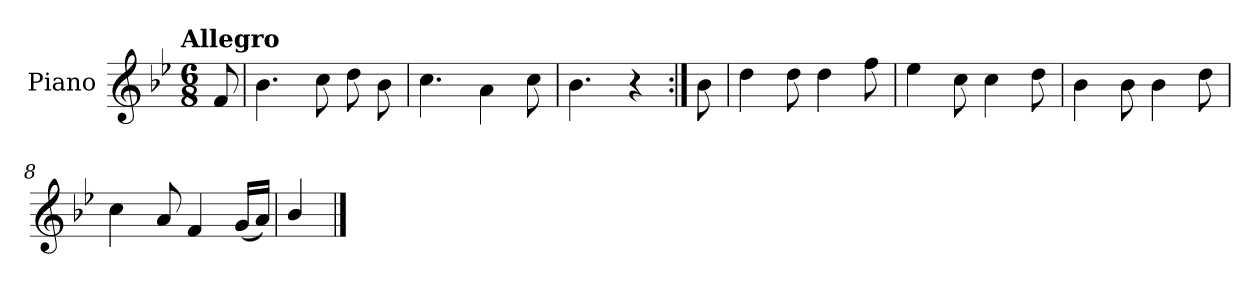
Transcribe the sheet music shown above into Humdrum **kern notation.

**kern
*part1
*staff1
*I"Piano
*I'Pno.
*clefG2
*k[b-e-]
!!LO:TX:omd:t=Allegro
*M6/8
*MM144
=
8f/
=1
4.b-\
8cc\
8dd\
8b-\
=2
4.cc\
4a\
8cc\
=3
4.b-\
4r
=4:|!
8b-\
=5
4dd\
8dd\
4dd\
8ff\
!!LO:LB:g=z
=6
4ee-\
8cc\
4cc\
8dd\
=7
4b-\
8b-\
4b-\
8dd\
=8
4cc\
8a/
4f/
(<16g/LL
16a/JJ)
=9
4b-/
==
*-
